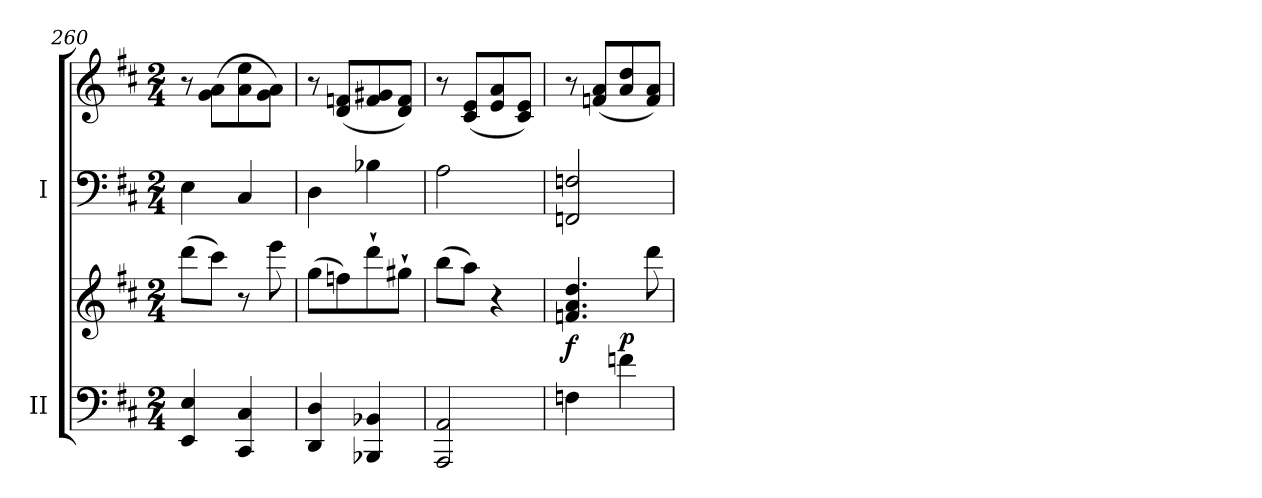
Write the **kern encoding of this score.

**kern	**kern	**dynam	**kern	**kern
*part2	*part2	*part2	*part1	*part1
*staff4	*staff3	*staff3/4	*staff2	*staff1
*I"II	*	*	*I"I	*
*I'II	*	*	*I'I	*
*clefF4	*clefG2	*	*clefF4	*clefG2
*k[f#c#]	*k[f#c#]	*	*k[f#c#]	*k[f#c#]
*M2/4	*M2/4	*	*M2/4	*M2/4
=260	=260	=260	=260	=260
4EE/ 4E/	(>8ddd\L	.	4E\	8r
.	8ccc#\J)	.	.	(>8g\ 8a\L
4CC#/ 4C#/	8r	.	4C#/	8a\ 8ee\
.	8eee\	.	.	8g\ 8a\J)
!!LO:LB:g=z
=261	=261	=261	=261	=261
4DD/ 4D/	(>8gg\L	.	4D\	8r
.	8ffn\)	.	.	(<8d/ 8fn/L
4BBB-X/ 4BB-X/	8ddd`\	.	4B-X\	8f/ 8g#X/
.	8gg#X`\J	.	.	8d/ 8f/J)
=262	=262	=262	=262	=262
2AAA/ 2AA/	(>8bb\L	.	2A\	8r
.	8aa\J)	.	.	(<8c#/ 8e/L
.	4r	.	.	8e/ 8a/
.	.	.	.	8c#/ 8e/J)
=263	=263	=263	=263	=263
!	!	!LO:DY:b	!	!
4Fn\	4.fn/ 4.a/ 4.dd/	f	2FFn/ 2Fn/	8r
.	.	.	.	(<8fn/ 8a/L
!	!	!LO:DY:a=2	!	!
4fn\	.	p	.	8a/ 8dd/
.	8ddd\	.	.	8f/ 8a/J)
=	=	=	=	=
*-	*-	*-	*-	*-
